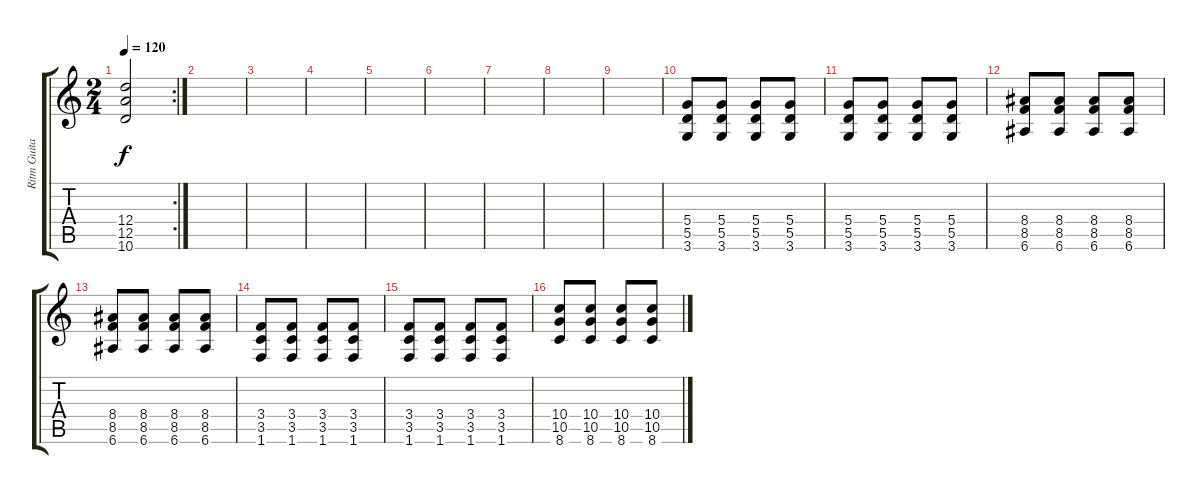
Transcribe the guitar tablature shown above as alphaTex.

\track ("Ritm Guitar" "Ritm Guita") {instrument overdrivenguitar}
\staff {score tabs}
\tuning (E4 B3 G3 D3 A2 E2) {hide}
\rc 2
\ts (2 4)
\tempo 120
\clef g2
\ks c
(12.4 12.5 10.6).2{dy f} |
|
|
|
|
|
|
|
|
(5.4 5.5 3.6).8 (5.4 5.5 3.6).8 (5.4 5.5 3.6).8 (5.4 5.5 3.6).8 |
(5.4 5.5 3.6).8 (5.4 5.5 3.6).8 (5.4 5.5 3.6).8 (5.4 5.5 3.6).8 |
(8.4 8.5 6.6).8 (8.4 8.5 6.6).8 (8.4 8.5 6.6).8 (8.4 8.5 6.6).8 |
(8.4 8.5 6.6).8 (8.4 8.5 6.6).8 (8.4 8.5 6.6).8 (8.4 8.5 6.6).8 |
(3.4 3.5 1.6).8 (3.4 3.5 1.6).8 (3.4 3.5 1.6).8 (3.4 3.5 1.6).8 |
(3.4 3.5 1.6).8 (3.4 3.5 1.6).8 (3.4 3.5 1.6).8 (3.4 3.5 1.6).8 |
(10.4 10.5 8.6).8 (10.4 10.5 8.6).8 (10.4 10.5 8.6).8 (10.4 10.5 8.6).8
